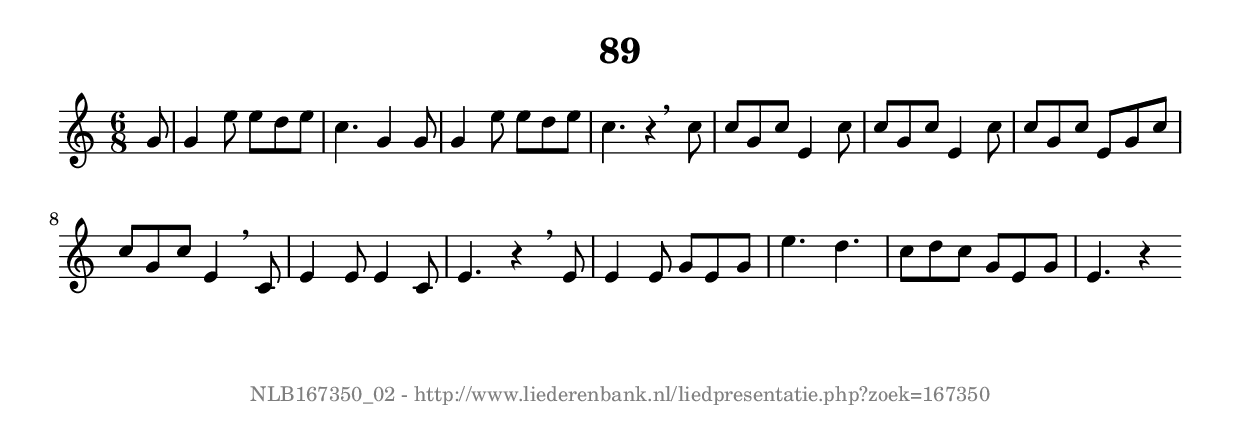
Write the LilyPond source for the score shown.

%
% produced by wce2krn 1.64 (7 June 2014)
%
\version"2.16"
#(append! paper-alist '(("long" . (cons (* 210 mm) (* 2000 mm)))))
#(set-default-paper-size "long")
sb = {\breathe}
mBreak = {\breathe }
bBreak = {\breathe }
x = {\once\override NoteHead #'style = #'cross }
gl=\glissando
itime={\override Staff.TimeSignature #'stencil = ##f }
ficta = {\once\set suggestAccidentals = ##t}
fine = {\once\override Score.RehearsalMark #'self-alignment-X = #1 \mark \markup {\italic{Fine}}}
dc = {\once\override Score.RehearsalMark #'self-alignment-X = #1 \mark \markup {\italic{D.C.}}}
dcf = {\once\override Score.RehearsalMark #'self-alignment-X = #1 \mark \markup {\italic{D.C. al Fine}}}
dcc = {\once\override Score.RehearsalMark #'self-alignment-X = #1 \mark \markup {\italic{D.C. al Coda}}}
ds = {\once\override Score.RehearsalMark #'self-alignment-X = #1 \mark \markup {\italic{D.S.}}}
dsf = {\once\override Score.RehearsalMark #'self-alignment-X = #1 \mark \markup {\italic{D.S. al Fine}}}
dsc = {\once\override Score.RehearsalMark #'self-alignment-X = #1 \mark \markup {\italic{D.S. al Coda}}}
pv = {\set Score.repeatCommands = #'((volta "1"))}
sv = {\set Score.repeatCommands = #'((volta "2"))}
tv = {\set Score.repeatCommands = #'((volta "3"))}
qv = {\set Score.repeatCommands = #'((volta "4"))}
xv = {\set Score.repeatCommands = #'((volta #f))}
\header{ tagline = ""
title = "89"
}
\score {{
\key c \major
\relative g'
{
\set melismaBusyProperties = #'()
\partial 32*4
\time 6/8
\tempo 4=120
\override Score.MetronomeMark #'transparent = ##t
\override Score.RehearsalMark #'break-visibility = #(vector #t #t #f)
g8 g4 e'8 e d e c4. g4 g8 g4 e'8 e d e c4. r4 \bar ":|:" \bBreak
c8 c g c e,4 c'8 c g c e,4 c'8 c g c e, g c c g c e,4 \sb c8 e4 e8 e4 c8 e4. r4 \mBreak
e8 e4 e8 g e g e'4. d c8 d c g e g e4. r4 \bar ":|:"
 }}
 \midi { }
 \layout {
            indent = 0.0\cm
}
}
\markup { \vspace #0 } \markup { \with-color #grey \fill-line { \center-column { \smaller "NLB167350_02 - http://www.liederenbank.nl/liedpresentatie.php?zoek=167350" } } }
